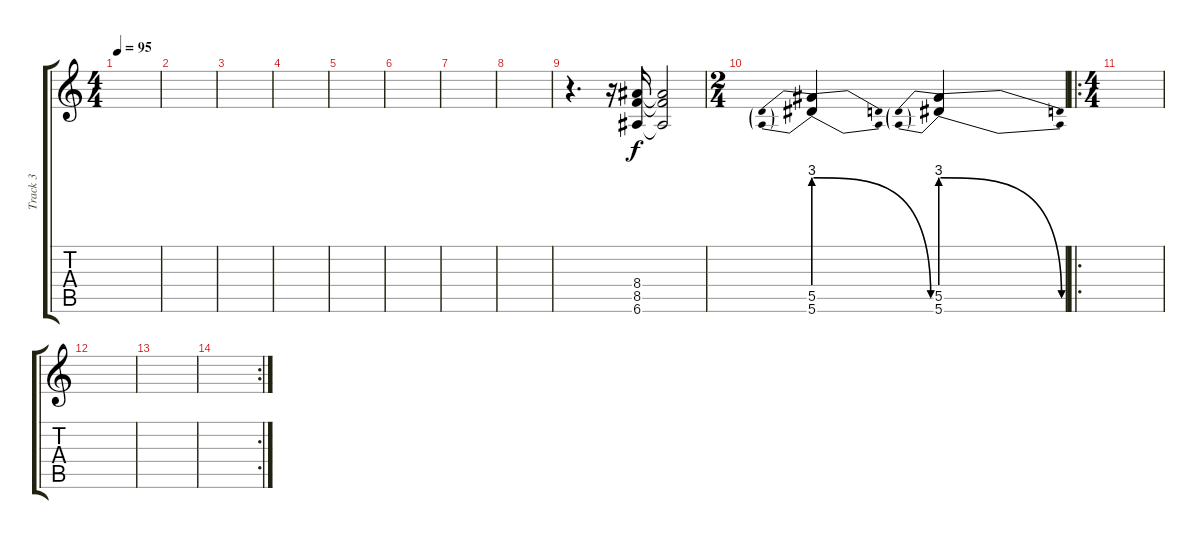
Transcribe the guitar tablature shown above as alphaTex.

\track ("Track 3" "Track 3") {instrument distortionguitar}
\staff {score tabs}
\tuning (E4 B3 G3 D3 A2 E2) {hide}
\ts (4 4)
\tempo 95
\clef g2
\ks c
|
|
|
|
|
|
|
|
r.4{d} r.16 (8.4 8.5 6.6).16 (8.4{t} 8.5{t} 6.6{t}).2 |
\ts (2 4)
(5.5{be (prebendrelease 0 12 60 0)} 5.6{be (prebendrelease 0 12 60 0)}).4 (5.5{be (prebendrelease 0 12 60 0)} 5.6{be (prebendrelease 0 12 60 0)}).4 |
\ro
\ts (4 4)
|
|
|
\rc 2
